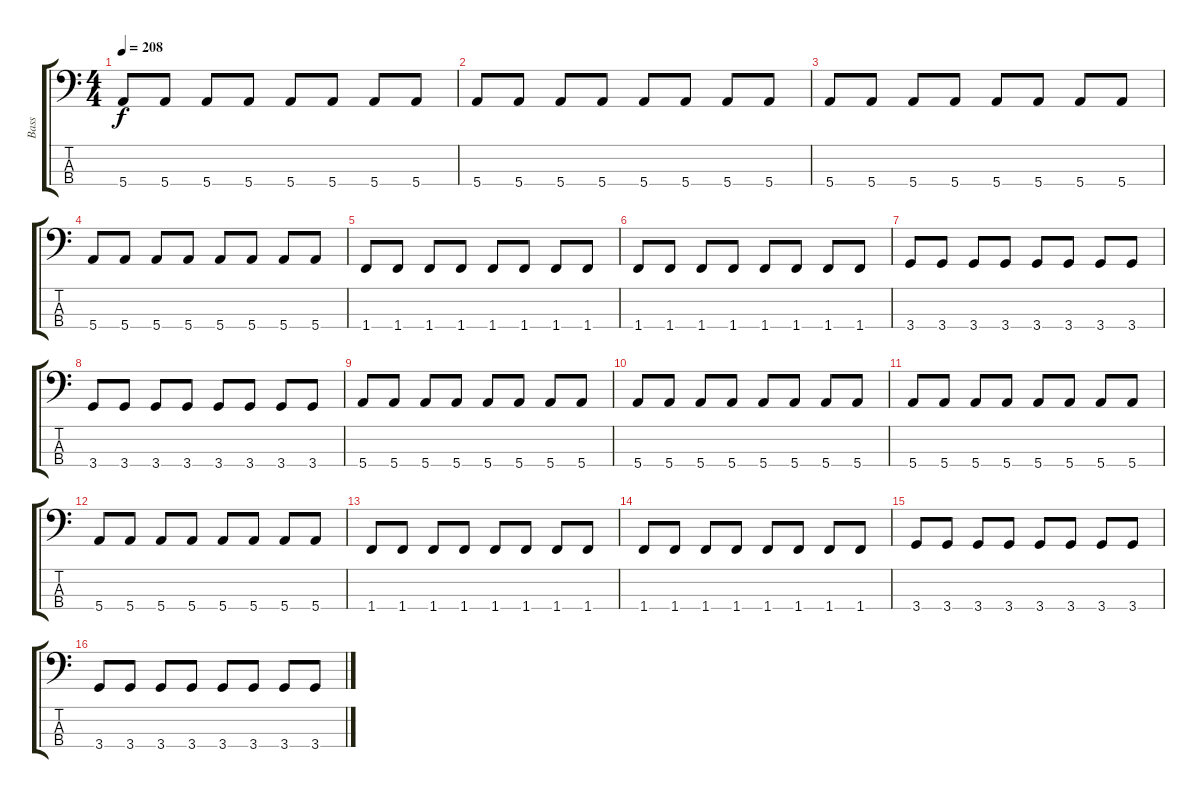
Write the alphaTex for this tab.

\track ("Bass" "Bass") {instrument electricbasspick}
\staff {score tabs}
\tuning (G2 D2 A1 E1) {hide}
\ts (4 4)
\tempo 208
\clef f4
\ks c
5.4.8{dy f} 5.4.8 5.4.8 5.4.8 5.4.8 5.4.8 5.4.8 5.4.8 |
5.4.8 5.4.8 5.4.8 5.4.8 5.4.8 5.4.8 5.4.8 5.4.8 |
5.4.8 5.4.8 5.4.8 5.4.8 5.4.8 5.4.8 5.4.8 5.4.8 |
5.4.8 5.4.8 5.4.8 5.4.8 5.4.8 5.4.8 5.4.8 5.4.8 |
1.4.8 1.4.8 1.4.8 1.4.8 1.4.8 1.4.8 1.4.8 1.4.8 |
1.4.8 1.4.8 1.4.8 1.4.8 1.4.8 1.4.8 1.4.8 1.4.8 |
3.4.8 3.4.8 3.4.8 3.4.8 3.4.8 3.4.8 3.4.8 3.4.8 |
3.4.8 3.4.8 3.4.8 3.4.8 3.4.8 3.4.8 3.4.8 3.4.8 |
5.4.8 5.4.8 5.4.8 5.4.8 5.4.8 5.4.8 5.4.8 5.4.8 |
5.4.8 5.4.8 5.4.8 5.4.8 5.4.8 5.4.8 5.4.8 5.4.8 |
5.4.8 5.4.8 5.4.8 5.4.8 5.4.8 5.4.8 5.4.8 5.4.8 |
5.4.8 5.4.8 5.4.8 5.4.8 5.4.8 5.4.8 5.4.8 5.4.8 |
1.4.8 1.4.8 1.4.8 1.4.8 1.4.8 1.4.8 1.4.8 1.4.8 |
1.4.8 1.4.8 1.4.8 1.4.8 1.4.8 1.4.8 1.4.8 1.4.8 |
3.4.8 3.4.8 3.4.8 3.4.8 3.4.8 3.4.8 3.4.8 3.4.8 |
3.4.8 3.4.8 3.4.8 3.4.8 3.4.8 3.4.8 3.4.8 3.4.8
